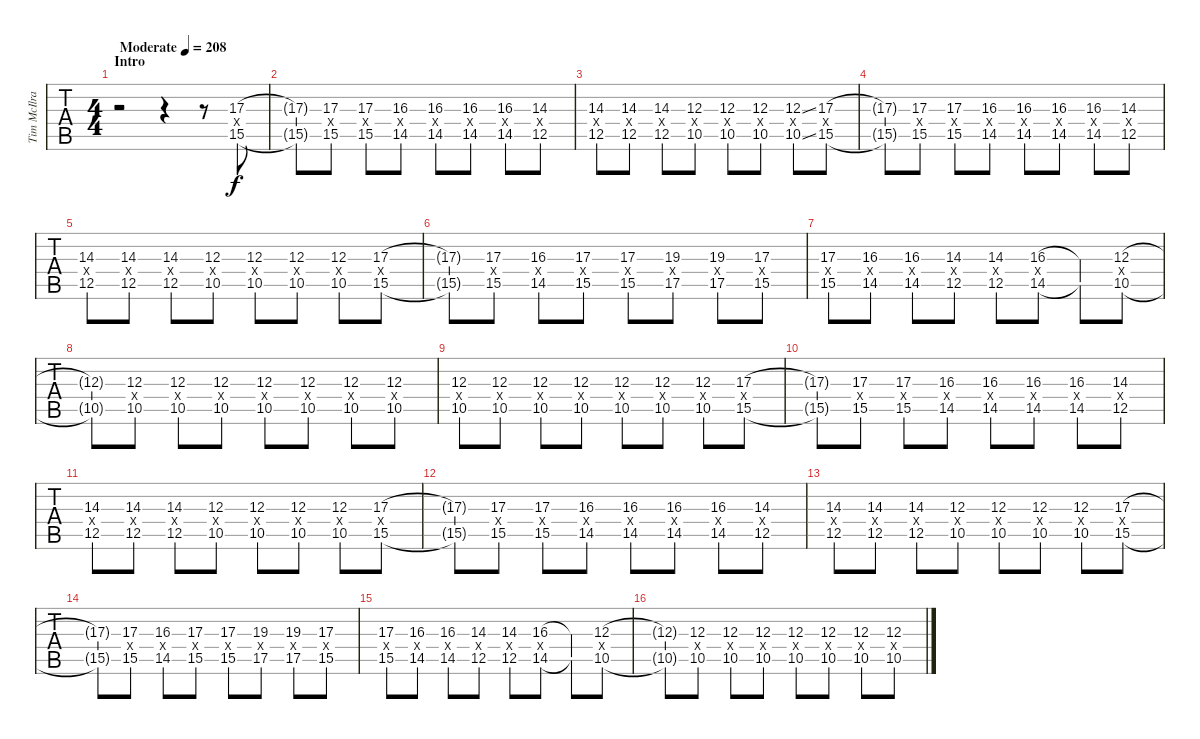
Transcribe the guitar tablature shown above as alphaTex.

\track ("Tim McIlrath - Guitar One" "Tim McIlra") {instrument distortionguitar}
\staff {tabs}
\tuning (Eb4 Bb3 Gb3 Db3 Ab2 Eb2) {hide}
\ts (4 4)
\section ("" "Intro")
\tempo (208 "Moderate")
\clef g2
\ks c
r.2{dy f instrument distortionguitar} r.4 r.8 (17.3 15.4{x} 15.5).8 |
(17.3{t} 15.5{t}).8 (17.3 15.4{x} 15.5).8 (17.3 15.4{x} 15.5).8 (16.3 14.4{x} 14.5).8 (16.3 14.4{x} 14.5).8 (16.3 14.4{x} 14.5).8 (16.3 14.4{x} 14.5).8 (14.3 12.4{x} 12.5).8 |
(14.3 12.4{x} 12.5).8 (14.3 12.4{x} 12.5).8 (14.3 12.4{x} 12.5).8 (12.3 10.4{x} 10.5).8 (12.3 10.4{x} 10.5).8 (12.3 10.4{x} 10.5).8 (12.3{ss} 10.4{x} 10.5{ss}).8 (17.3 15.4{x} 15.5).8 |
(17.3{t} 15.5{t}).8 (17.3 15.4{x} 15.5).8 (17.3 15.4{x} 15.5).8 (16.3 14.4{x} 14.5).8 (16.3 14.4{x} 14.5).8 (16.3 14.4{x} 14.5).8 (16.3 14.4{x} 14.5).8 (14.3 12.4{x} 12.5).8 |
(14.3 12.4{x} 12.5).8 (14.3 12.4{x} 12.5).8 (14.3 12.4{x} 12.5).8 (12.3 10.4{x} 10.5).8 (12.3 10.4{x} 10.5).8 (12.3 10.4{x} 10.5).8 (12.3 10.4{x} 10.5).8 (17.3 15.4{x} 15.5).8 |
(17.3{t} 15.5{t}).8 (17.3 15.4{x} 15.5).8 (16.3 14.4{x} 14.5).8 (17.3 15.4{x} 15.5).8 (17.3 15.4{x} 15.5).8 (19.3 17.4{x} 17.5).8 (19.3 17.4{x} 17.5).8 (17.3 15.4{x} 15.5).8 |
(17.3 15.4{x} 15.5).8 (16.3 14.4{x} 14.5).8 (16.3 14.4{x} 14.5).8 (14.3 12.4{x} 12.5).8 (14.3 12.4{x} 12.5).8 (16.3 14.4{x} 14.5).8 (16.3{t} 14.5{t}).8 (12.3 10.4{x} 10.5).8 |
(12.3{t} 10.5{t}).8 (12.3 10.4{x} 10.5).8 (12.3 10.4{x} 10.5).8 (12.3 10.4{x} 10.5).8 (12.3 10.4{x} 10.5).8 (12.3 10.4{x} 10.5).8 (12.3 10.4{x} 10.5).8 (12.3 10.4{x} 10.5).8 |
(12.3 10.4{x} 10.5).8 (12.3 10.4{x} 10.5).8 (12.3 10.4{x} 10.5).8 (12.3 10.4{x} 10.5).8 (12.3 10.4{x} 10.5).8 (12.3 10.4{x} 10.5).8 (12.3 10.4{x} 10.5).8 (17.3 15.4{x} 15.5).8 |
(17.3{t} 15.5{t}).8 (17.3 15.4{x} 15.5).8 (17.3 15.4{x} 15.5).8 (16.3 14.4{x} 14.5).8 (16.3 14.4{x} 14.5).8 (16.3 14.4{x} 14.5).8 (16.3 14.4{x} 14.5).8 (14.3 12.4{x} 12.5).8 |
(14.3 12.4{x} 12.5).8 (14.3 12.4{x} 12.5).8 (14.3 12.4{x} 12.5).8 (12.3 10.4{x} 10.5).8 (12.3 10.4{x} 10.5).8 (12.3 10.4{x} 10.5).8 (12.3 10.4{x} 10.5).8 (17.3 15.4{x} 15.5).8 |
(17.3{t} 15.5{t}).8 (17.3 15.4{x} 15.5).8 (17.3 15.4{x} 15.5).8 (16.3 14.4{x} 14.5).8 (16.3 14.4{x} 14.5).8 (16.3 14.4{x} 14.5).8 (16.3 14.4{x} 14.5).8 (14.3 12.4{x} 12.5).8 |
(14.3 12.4{x} 12.5).8 (14.3 12.4{x} 12.5).8 (14.3 12.4{x} 12.5).8 (12.3 10.4{x} 10.5).8 (12.3 10.4{x} 10.5).8 (12.3 10.4{x} 10.5).8 (12.3 10.4{x} 10.5).8 (17.3 15.4{x} 15.5).8 |
(17.3{t} 15.5{t}).8 (17.3 15.4{x} 15.5).8 (16.3 14.4{x} 14.5).8 (17.3 15.4{x} 15.5).8 (17.3 15.4{x} 15.5).8 (19.3 17.4{x} 17.5).8 (19.3 17.4{x} 17.5).8 (17.3 15.4{x} 15.5).8 |
(17.3 15.4{x} 15.5).8 (16.3 14.4{x} 14.5).8 (16.3 14.4{x} 14.5).8 (14.3 12.4{x} 12.5).8 (14.3 12.4{x} 12.5).8 (16.3 14.4{x} 14.5).8 (16.3{t} 14.5{t}).8 (12.3 10.4{x} 10.5).8 |
(12.3{t} 10.5{t}).8 (12.3 10.4{x} 10.5).8 (12.3 10.4{x} 10.5).8 (12.3 10.4{x} 10.5).8 (12.3 10.4{x} 10.5).8 (12.3 10.4{x} 10.5).8 (12.3 10.4{x} 10.5).8 (12.3 10.4{x} 10.5).8
